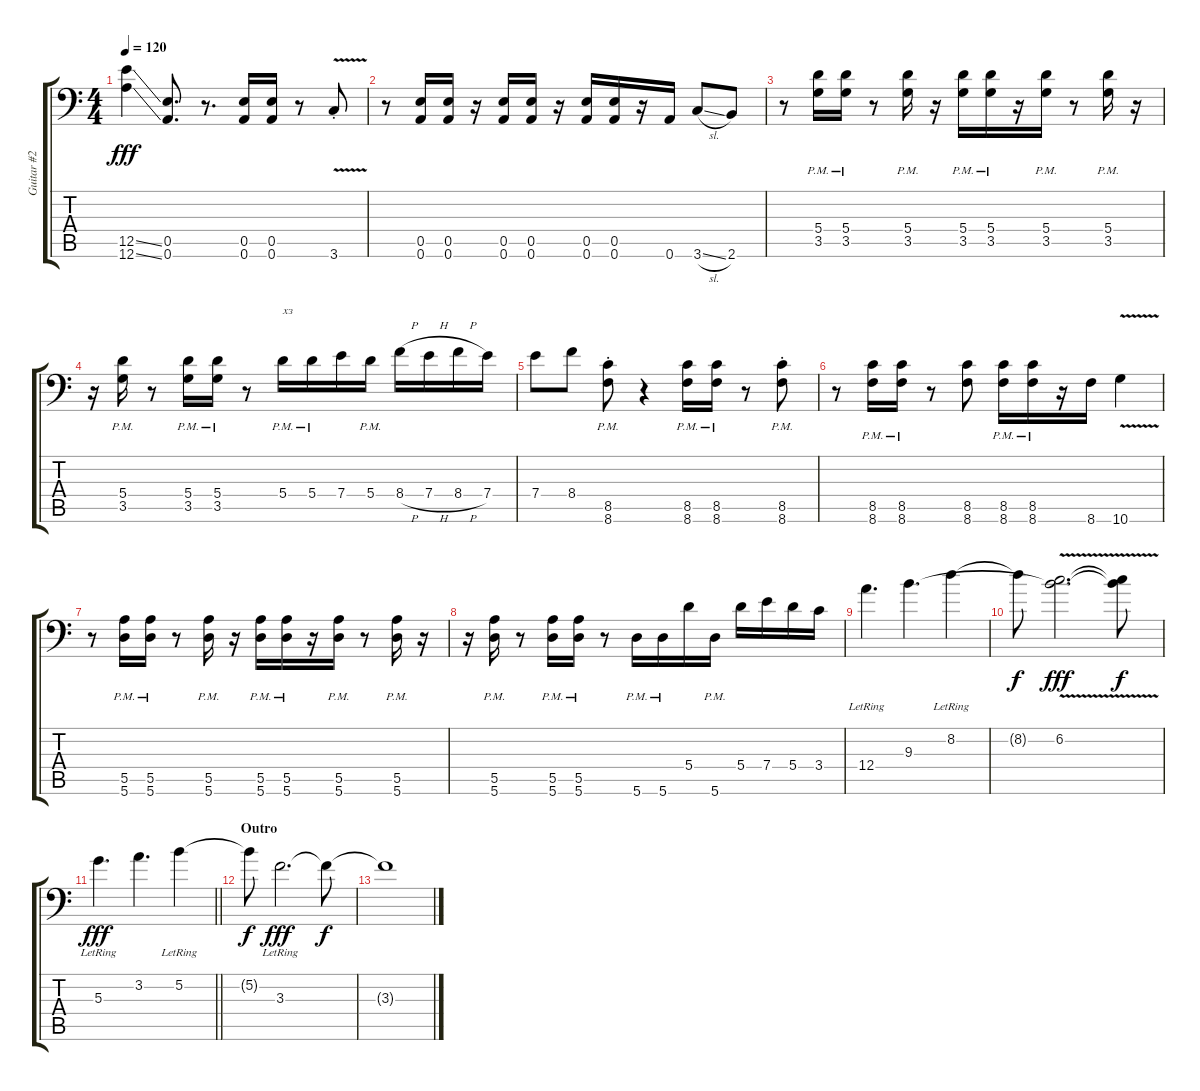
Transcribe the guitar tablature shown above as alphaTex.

\track ("Guitar #2" "Guitar #2") {instrument overdrivenguitar}
\staff {score tabs}
\tuning (B3 Gb3 D3 A2 E2 A1) {hide}
\ts (4 4)
\tempo 120
\clef f4
\ks c
(12.5{ss} 12.6{ss}).4{dy fff} (0.5 0.6).8{d} r.8{d} (0.5 0.6).16 (0.5 0.6).16 r.8 3.6{v st}.8 |
r.8 (0.5 0.6).16 (0.5 0.6).16 r.16 (0.5 0.6).16 (0.5 0.6).16 r.16 (0.5 0.6).16 (0.5 0.6).16 r.16 0.6.16 3.6{sl}.8 2.6.8 |
r.8 (5.4{pm} 3.5{pm}).16 (5.4{pm} 3.5{pm}).16 r.8 (5.4{pm} 3.5{pm}).16 r.16 (5.4{pm} 3.5{pm}).16 (5.4{pm} 3.5{pm}).16 r.16 (5.4{pm} 3.5{pm}).16 r.8 (5.4{pm} 3.5{pm}).16 r.16 |
r.16 (5.4{pm} 3.5{pm}).16 r.8 (5.4{pm} 3.5{pm}).16 (5.4{pm} 3.5{pm}).16 r.8 5.4{pm}.16{txt "хз "} 5.4{pm}.16 7.4.16 5.4{pm}.16 8.4{h}.16 7.4{h}.16 8.4{h}.16 7.4.16 |
7.4.8 8.4.8 (8.5{pm st} 8.6{pm st}).8 r.4 (8.5{pm} 8.6{pm}).16 (8.5{pm} 8.6{pm}).16 r.8 (8.5{pm st} 8.6{pm st}).8 |
r.8 (8.5{pm} 8.6{pm}).16 (8.5{pm} 8.6{pm}).16 r.8 (8.5 8.6).8 (8.5{pm} 8.6{pm}).16 (8.5{pm} 8.6{pm}).16 r.16 8.6.16 10.6{v}.4 |
r.8 (5.5{pm} 5.6{pm}).16 (5.5{pm} 5.6{pm}).16 r.8 (5.5{pm} 5.6{pm}).16 r.16 (5.5{pm} 5.6{pm}).16 (5.5{pm} 5.6{pm}).16 r.16 (5.5{pm} 5.6{pm}).16 r.8 (5.5{pm} 5.6{pm}).16 r.16 |
r.16 (5.5{pm} 5.6{pm}).16 r.8 (5.5{pm} 5.6{pm}).16 (5.5{pm} 5.6{pm}).16 r.8 5.6{pm}.16 5.6{pm}.16 5.4.16 5.6{pm}.16 5.4.16 7.4.16 5.4.16 3.4.16 |
12.4{lr}.4{d} 9.3.4{d} 8.2{lr}.4 |
8.2{t}.8{dy f} (6.2{v} 9.3{t}).2{d dy fff} (6.2{t} 9.3{t}).8{dy f} |
\barLineRight lightlight
5.3{lr}.4{d dy fff volume 0} 3.2.4{d} 5.2{lr}.4 |
\section ("" "Outro")
5.2{t}.8{dy f} 3.3{lr}.2{d dy fff} 3.3{t}.8{dy f} |
3.3{t}.1
